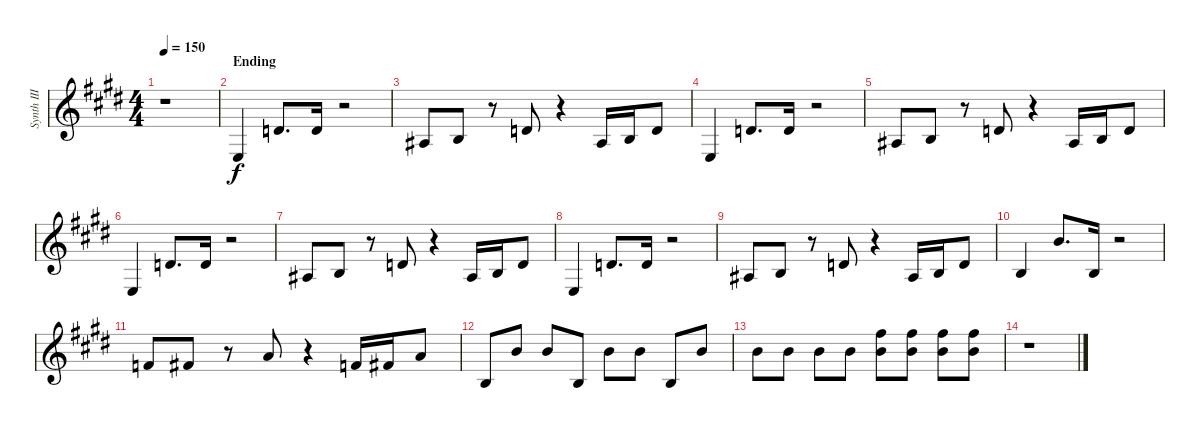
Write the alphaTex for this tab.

\track ("Synth III (Clavi)" "Synth III ") {instrument harpsichord}
\staff {score}
\tuning (E4 B3 G3 D3 A2 E2 B1) {hide}
\ts (4 4)
\tempo 150
\clef g2
\ks e
r.1{dy f} |
\section ("" "Ending")
2.4.4 3.2.8{d} 3.2.16 r.2 |
3.3.8 0.2.8 r.8 3.2.8 r.4 3.3.16 0.2.16 3.2.8 |
2.4.4 3.2.8{d} 3.2.16 r.2 |
3.3.8 0.2.8 r.8 3.2.8 r.4 3.3.16 0.2.16 3.2.8 |
2.4.4 3.2.8{d} 3.2.16 r.2 |
3.3.8 0.2.8 r.8 3.2.8 r.4 3.3.16 0.2.16 3.2.8 |
2.4.4 3.2.8{d} 3.2.16 r.2 |
3.3.8 0.2.8 r.8 3.2.8 r.4 3.3.16 0.2.16 3.2.8 |
0.2.4 7.1.8{d} 0.2.16 r.2 |
1.1.8 2.1.8 r.8 5.1.8 r.4 1.1.16 2.1.16 5.1.8 |
0.2.8 7.1.8 7.1.8 0.2.8 7.1.8 7.1.8 0.2.8 7.1.8 |
7.1.8 7.1.8 7.1.8 7.1.8 (7.1 19.2).8 (7.1 19.2).8 (7.1 19.2).8 (7.1 19.2).8 |
r.1
